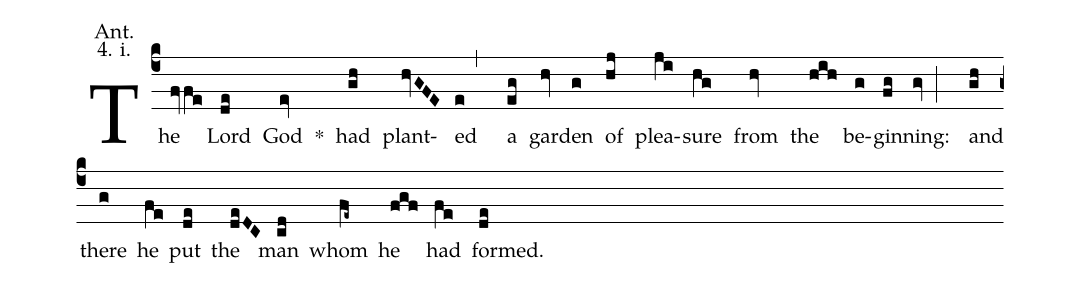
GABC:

annotation: Ant.;
annotation: 4. i.;
%%
(c4) The(fvfe) Lord(de) God(ev) <sp>*</sp>() had(gh) plant(hvGFE)ed(e,) a(eg) gar(hv)den(g) of(hj) plea(ji)sure(hg) from(hv) the(hih) be(g)ginn(fg)ing:(gv;) and(gh) there(g) he(fe) put(de) the(deDC) man(cd) whom(fe~) he(fgf) had(fe) formed.(de)
